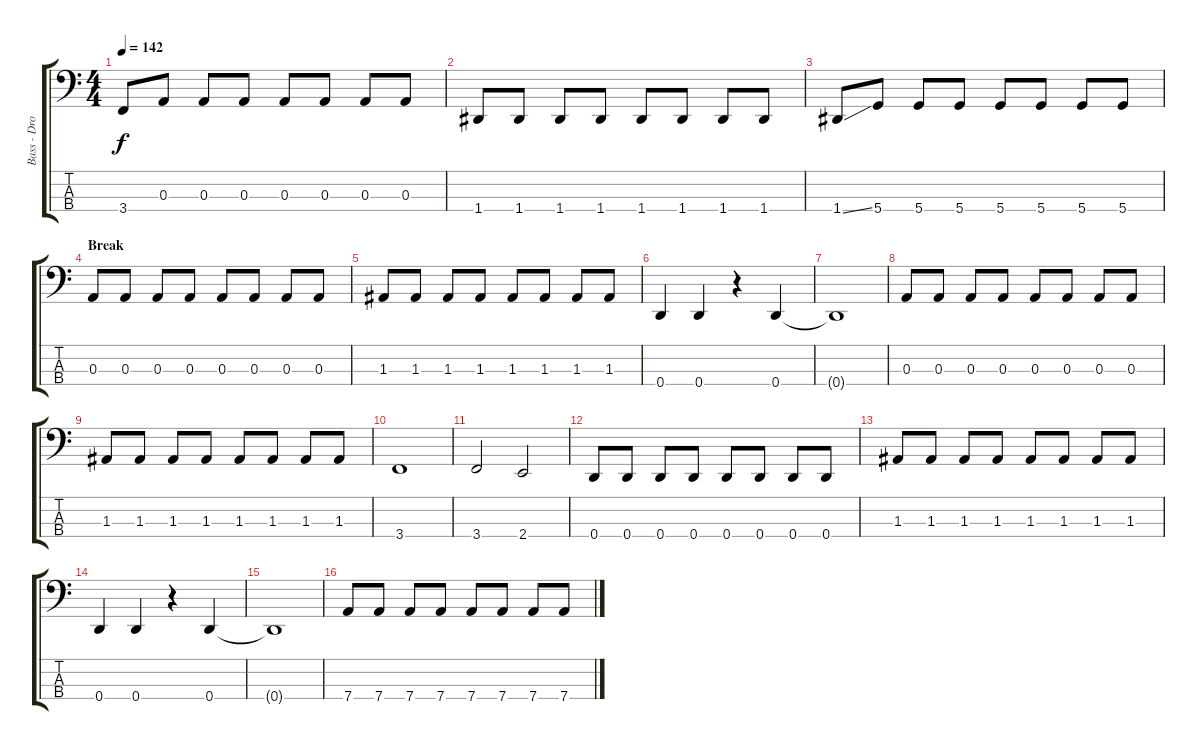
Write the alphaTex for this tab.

\track ("Bass - Drop D" "Bass - Dro") {instrument electricbasspick}
\staff {score tabs}
\tuning (G2 D2 A1 D1) {hide}
\ts (4 4)
\tempo 142
\clef f4
\ks c
3.4.8{dy f} 0.3.8 0.3.8 0.3.8 0.3.8 0.3.8 0.3.8 0.3.8 |
1.4.8 1.4.8 1.4.8 1.4.8 1.4.8 1.4.8 1.4.8 1.4.8 |
1.4{ss}.8 5.4.8 5.4.8 5.4.8 5.4.8 5.4.8 5.4.8 5.4.8 |
\section ("" "Break")
0.3.8 0.3.8 0.3.8 0.3.8 0.3.8 0.3.8 0.3.8 0.3.8 |
1.3.8 1.3.8 1.3.8 1.3.8 1.3.8 1.3.8 1.3.8 1.3.8 |
0.4.4 0.4.4 r.4 0.4.4 |
0.4{t}.1 |
0.3.8 0.3.8 0.3.8 0.3.8 0.3.8 0.3.8 0.3.8 0.3.8 |
1.3.8 1.3.8 1.3.8 1.3.8 1.3.8 1.3.8 1.3.8 1.3.8 |
3.4.1 |
3.4.2 2.4.2 |
0.4.8 0.4.8 0.4.8 0.4.8 0.4.8 0.4.8 0.4.8 0.4.8 |
1.3.8 1.3.8 1.3.8 1.3.8 1.3.8 1.3.8 1.3.8 1.3.8 |
0.4.4 0.4.4 r.4 0.4.4 |
0.4{t}.1 |
7.4.8 7.4.8 7.4.8 7.4.8 7.4.8 7.4.8 7.4.8 7.4.8
